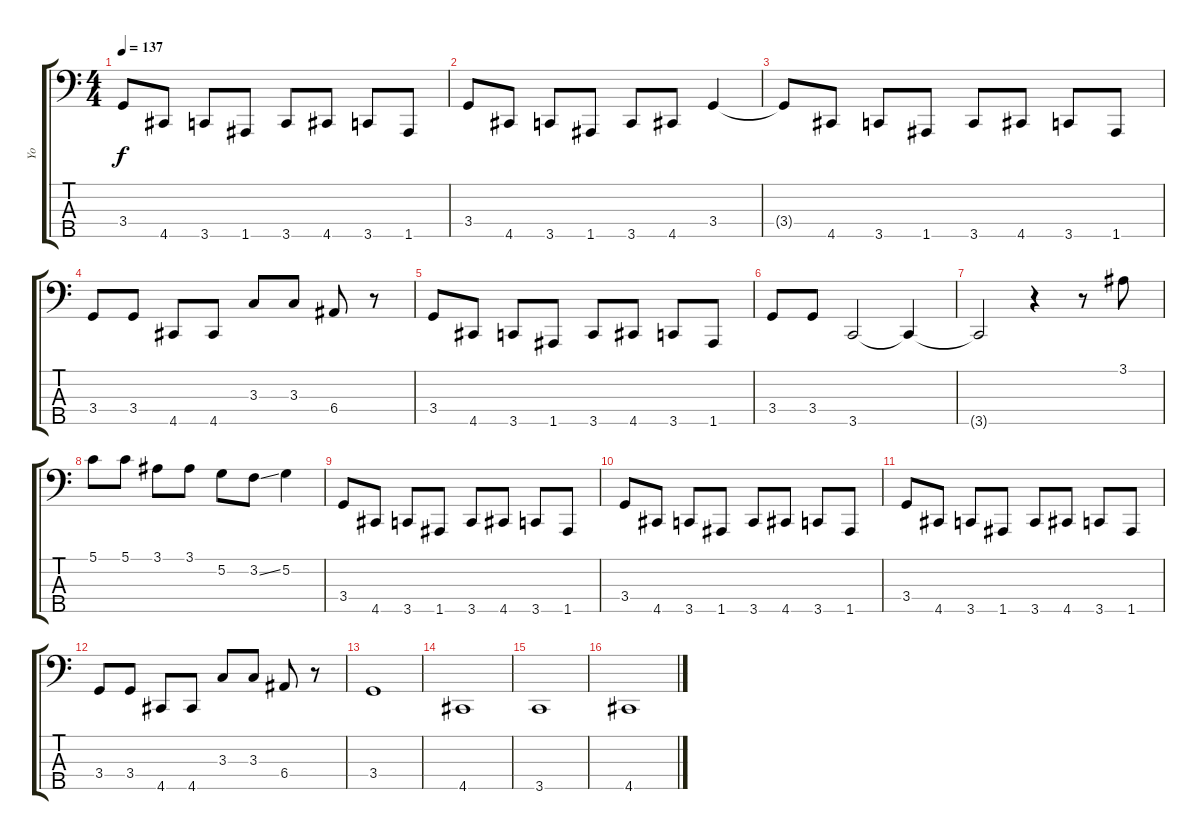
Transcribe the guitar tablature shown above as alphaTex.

\track ("Yo" "Yo") {instrument electricbassfinger}
\staff {score tabs}
\tuning (G2 D2 A1 E1 A0) {hide}
\ts (4 4)
\tempo 137
\clef f4
\ks c
3.4.8{dy f} 4.5.8 3.5.8 1.5.8 3.5.8 4.5.8 3.5.8 1.5.8 |
3.4.8 4.5.8 3.5.8 1.5.8 3.5.8 4.5.8 3.4.4 |
3.4{t}.8 4.5.8 3.5.8 1.5.8 3.5.8 4.5.8 3.5.8 1.5.8 |
3.4.8 3.4.8 4.5.8 4.5.8 3.3.8 3.3.8 6.4.8 r.8 |
3.4.8 4.5.8 3.5.8 1.5.8 3.5.8 4.5.8 3.5.8 1.5.8 |
3.4.8 3.4.8 3.5.2 3.5{t}.4 |
3.5{t}.2 r.4 r.8 3.1.8 |
5.1.8 5.1.8 3.1.8 3.1.8 5.2.8 3.2{ss}.8 5.2.4 |
3.4.8 4.5.8 3.5.8 1.5.8 3.5.8 4.5.8 3.5.8 1.5.8 |
3.4.8 4.5.8 3.5.8 1.5.8 3.5.8 4.5.8 3.5.8 1.5.8 |
3.4.8 4.5.8 3.5.8 1.5.8 3.5.8 4.5.8 3.5.8 1.5.8 |
3.4.8 3.4.8 4.5.8 4.5.8 3.3.8 3.3.8 6.4.8 r.8 |
3.4.1 |
4.5.1 |
3.5.1 |
4.5.1
